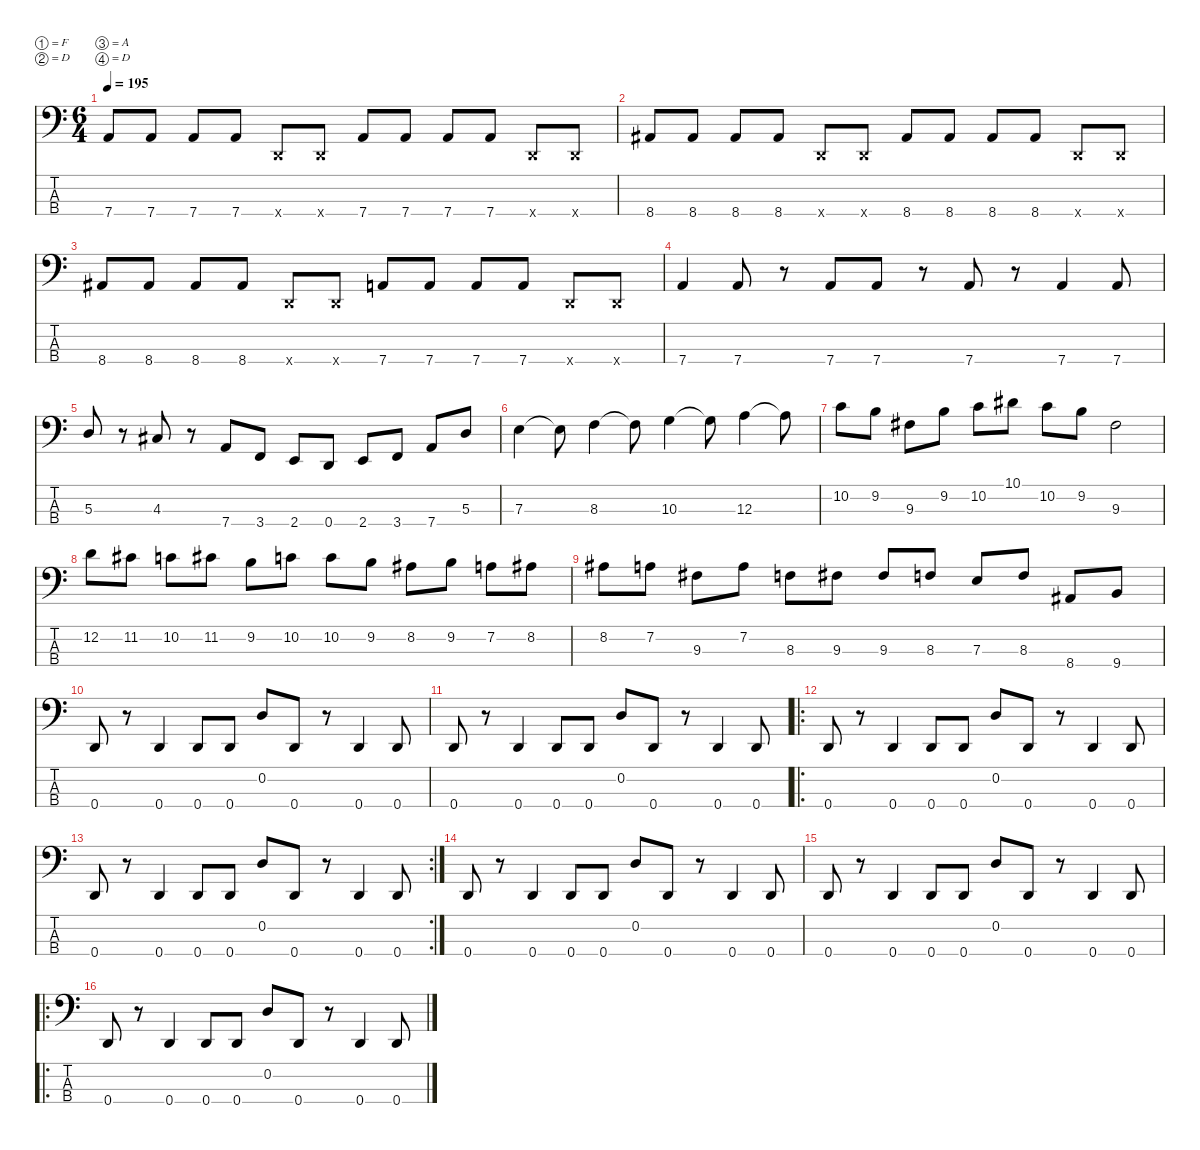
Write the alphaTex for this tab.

\defaultSystemsLayout 4
\hideDynamics
\bracketExtendMode nobrackets
\singleTrackTrackNamePolicy hidden
\multiTrackTrackNamePolicy hidden
\firstSystemTrackNameMode fullname
\firstSystemTrackNameOrientation horizontal
\otherSystemsTrackNameOrientation horizontal
\track ("Bass" "el.bs.") {instrument electricbassfinger}
\staff {score tabs}
\tuning (F2 D2 A1 D1)
\ts (6 4)
\tempo 195
\clef f4
\ks c
7.4.8{dy f beam Up} 7.4.8{beam Up} 7.4.8{beam Up} 7.4.8{beam Up} 0.4{x}.8{beam Up} 0.4{x}.8{beam Up} 7.4.8{beam Up} 7.4.8{beam Up} 7.4.8{beam Up} 7.4.8{beam Up} 0.4{x}.8{beam Up} 0.4{x}.8{beam Up} |
8.4{acc #}.8{beam Up} 8.4{acc #}.8{beam Up} 8.4{acc #}.8{beam Up} 8.4{acc #}.8{beam Up} 0.4{x}.8{beam Up} 0.4{x}.8{beam Up} 8.4{acc #}.8{beam Up} 8.4{acc #}.8{beam Up} 8.4{acc #}.8{beam Up} 8.4{acc #}.8{beam Up} 0.4{x}.8{beam Up} 0.4{x}.8{beam Up} |
8.4{acc #}.8{beam Up} 8.4{acc #}.8{beam Up} 8.4{acc #}.8{beam Up} 8.4{acc #}.8{beam Up} 0.4{x}.8{beam Up} 0.4{x}.8{beam Up} 7.4.8{beam Up} 7.4.8{beam Up} 7.4.8{beam Up} 7.4.8{beam Up} 0.4{x}.8{beam Up} 0.4{x}.8{beam Up} |
7.4.4{beam Up} 7.4.8{beam Up} r.8{beam Up} 7.4.8{beam Up} 7.4.8{beam Up} r.8{beam Up} 7.4.8{beam Up} r.8{beam Up} 7.4.4{beam Up} 7.4.8{beam Up} |
5.3.8{beam Up} r.8{beam Up} 4.3{acc #}.8{beam Up} r.8{beam Up} 7.4.8{beam Up} 3.4.8{beam Up} 2.4.8{beam Up} 0.4.8{beam Up} 2.4.8{beam Up} 3.4.8{beam Up} 7.4.8{beam Up} 5.3.8{beam Up} |
7.3.4{beam Down} 7.3{t}.8{beam Down} 8.3.4{beam Down} 8.3{t}.8{beam Down} 10.3.4{beam Down} 10.3{t}.8{beam Down} 12.3.4{beam Down} 12.3{t}.8{beam Down} |
10.2.8{beam Down} 9.2.8{beam Down} 9.3{acc #}.8{beam Down} 9.2.8{beam Down} 10.2.8{beam Down} 10.1{acc #}.8{beam Down} 10.2.8{beam Down} 9.2.8{beam Down} 9.3{acc #}.2{beam Down} |
12.2.8{beam Down} 11.2{acc #}.8{beam Down} 10.2.8{beam Down} 11.2{acc #}.8{beam Down} 9.2.8{beam Down} 10.2.8{beam Down} 10.2.8{beam Down} 9.2.8{beam Down} 8.2{acc #}.8{beam Down} 9.2.8{beam Down} 7.2.8{beam Down} 8.2{acc #}.8{beam Down} |
8.2{acc #}.8{beam Down} 7.2.8{beam Down} 9.3{acc #}.8{beam Down} 7.2.8{beam Down} 8.3.8{beam Down} 9.3{acc #}.8{beam Down} 9.3{acc #}.8{beam Up} 8.3.8{beam Up} 7.3.8{beam Up} 8.3.8{beam Up} 8.4{acc #}.8{beam Up} 9.4.8{beam Up} |
0.4.8{beam Up} r.8{beam Up} 0.4.4{beam Up} 0.4.8{beam Up} 0.4.8{beam Up} 0.2.8{beam Up} 0.4.8{beam Up} r.8{beam Up} 0.4.4{beam Up} 0.4.8{beam Up} |
0.4.8{beam Up} r.8{beam Up} 0.4.4{beam Up} 0.4.8{beam Up} 0.4.8{beam Up} 0.2.8{beam Up} 0.4.8{beam Up} r.8{beam Up} 0.4.4{beam Up} 0.4.8{beam Up} |
\ro
0.4.8{beam Up} r.8{beam Up} 0.4.4{beam Up} 0.4.8{beam Up} 0.4.8{beam Up} 0.2.8{beam Up} 0.4.8{beam Up} r.8{beam Up} 0.4.4{beam Up} 0.4.8{beam Up} |
\rc 2
0.4.8{beam Up} r.8{beam Up} 0.4.4{beam Up} 0.4.8{beam Up} 0.4.8{beam Up} 0.2.8{beam Up} 0.4.8{beam Up} r.8{beam Up} 0.4.4{beam Up} 0.4.8{beam Up} |
0.4.8{beam Up} r.8{beam Up} 0.4.4{beam Up} 0.4.8{beam Up} 0.4.8{beam Up} 0.2.8{beam Up} 0.4.8{beam Up} r.8{beam Up} 0.4.4{beam Up} 0.4.8{beam Up} |
0.4.8{beam Up} r.8{beam Up} 0.4.4{beam Up} 0.4.8{beam Up} 0.4.8{beam Up} 0.2.8{beam Up} 0.4.8{beam Up} r.8{beam Up} 0.4.4{beam Up} 0.4.8{beam Up} |
\ro
0.4.8{beam Up} r.8{beam Up} 0.4.4{beam Up} 0.4.8{beam Up} 0.4.8{beam Up} 0.2.8{beam Up} 0.4.8{beam Up} r.8{beam Up} 0.4.4{beam Up} 0.4.8{beam Up}
